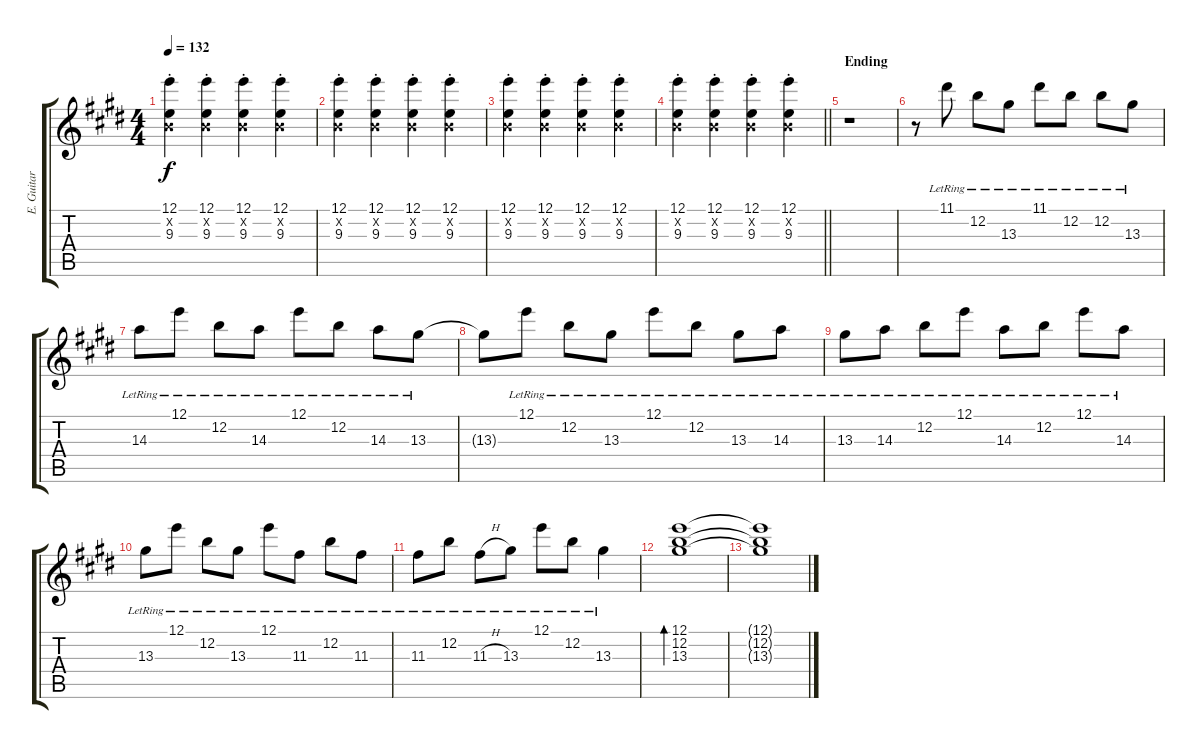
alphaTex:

\track ("E. Guitar I" "E. Guitar ") {instrument electricguitarjazz}
\staff {score tabs}
\tuning (E4 B3 G3 D3 A2 E2) {hide}
\ts (4 4)
\tempo 132
\clef g2
\ks e
(12.1{st} 0.2{x} 9.3{st}).4{dy f} (12.1{st} 0.2{x} 9.3{st}).4 (12.1{st} 0.2{x} 9.3{st}).4 (12.1{st} 0.2{x} 9.3{st}).4 |
(12.1{st} 0.2{x} 9.3{st}).4 (12.1{st} 0.2{x} 9.3{st}).4 (12.1{st} 0.2{x} 9.3{st}).4 (12.1{st} 0.2{x} 9.3{st}).4 |
(12.1{st} 0.2{x} 9.3{st}).4 (12.1{st} 0.2{x} 9.3{st}).4 (12.1{st} 0.2{x} 9.3{st}).4 (12.1{st} 0.2{x} 9.3{st}).4 |
\barLineRight lightlight
(12.1{st} 0.2{x} 9.3{st}).4 (12.1{st} 0.2{x} 9.3{st}).4 (12.1{st} 0.2{x} 9.3{st}).4 (12.1{st} 0.2{x} 9.3{st}).4 |
\section ("" "Ending")
r.1 |
r.8 11.1{lr}.8 12.2{lr}.8 13.3{lr}.8 11.1{lr}.8 12.2{lr}.8 12.2{lr}.8 13.3{lr}.8 |
14.3{lr}.8 12.1{lr}.8 12.2{lr}.8 14.3{lr}.8 12.1{lr}.8 12.2{lr}.8 14.3{lr}.8 13.3{lr}.8 |
13.3{t}.8 12.1{lr}.8 12.2{lr}.8 13.3{lr}.8 12.1{lr}.8 12.2{lr}.8 13.3{lr}.8 14.3{lr}.8 |
13.3{lr}.8 14.3{lr}.8 12.2{lr}.8 12.1{lr}.8 14.3{lr}.8 12.2{lr}.8 12.1{lr}.8 14.3{lr}.8 |
13.3{lr}.8 12.1{lr}.8 12.2{lr}.8 13.3{lr}.8 12.1{lr}.8 11.3{lr}.8 12.2{lr}.8 11.3{lr}.8 |
11.3{lr}.8 12.2{lr}.8 11.3{h lr}.8 13.3{lr}.8 12.1{lr}.8 12.2{lr}.8 13.3{lr}.4 |
(12.1 12.2 13.3).1{bd 120} |
(12.1{t} 12.2{t} 13.3{t}).1
